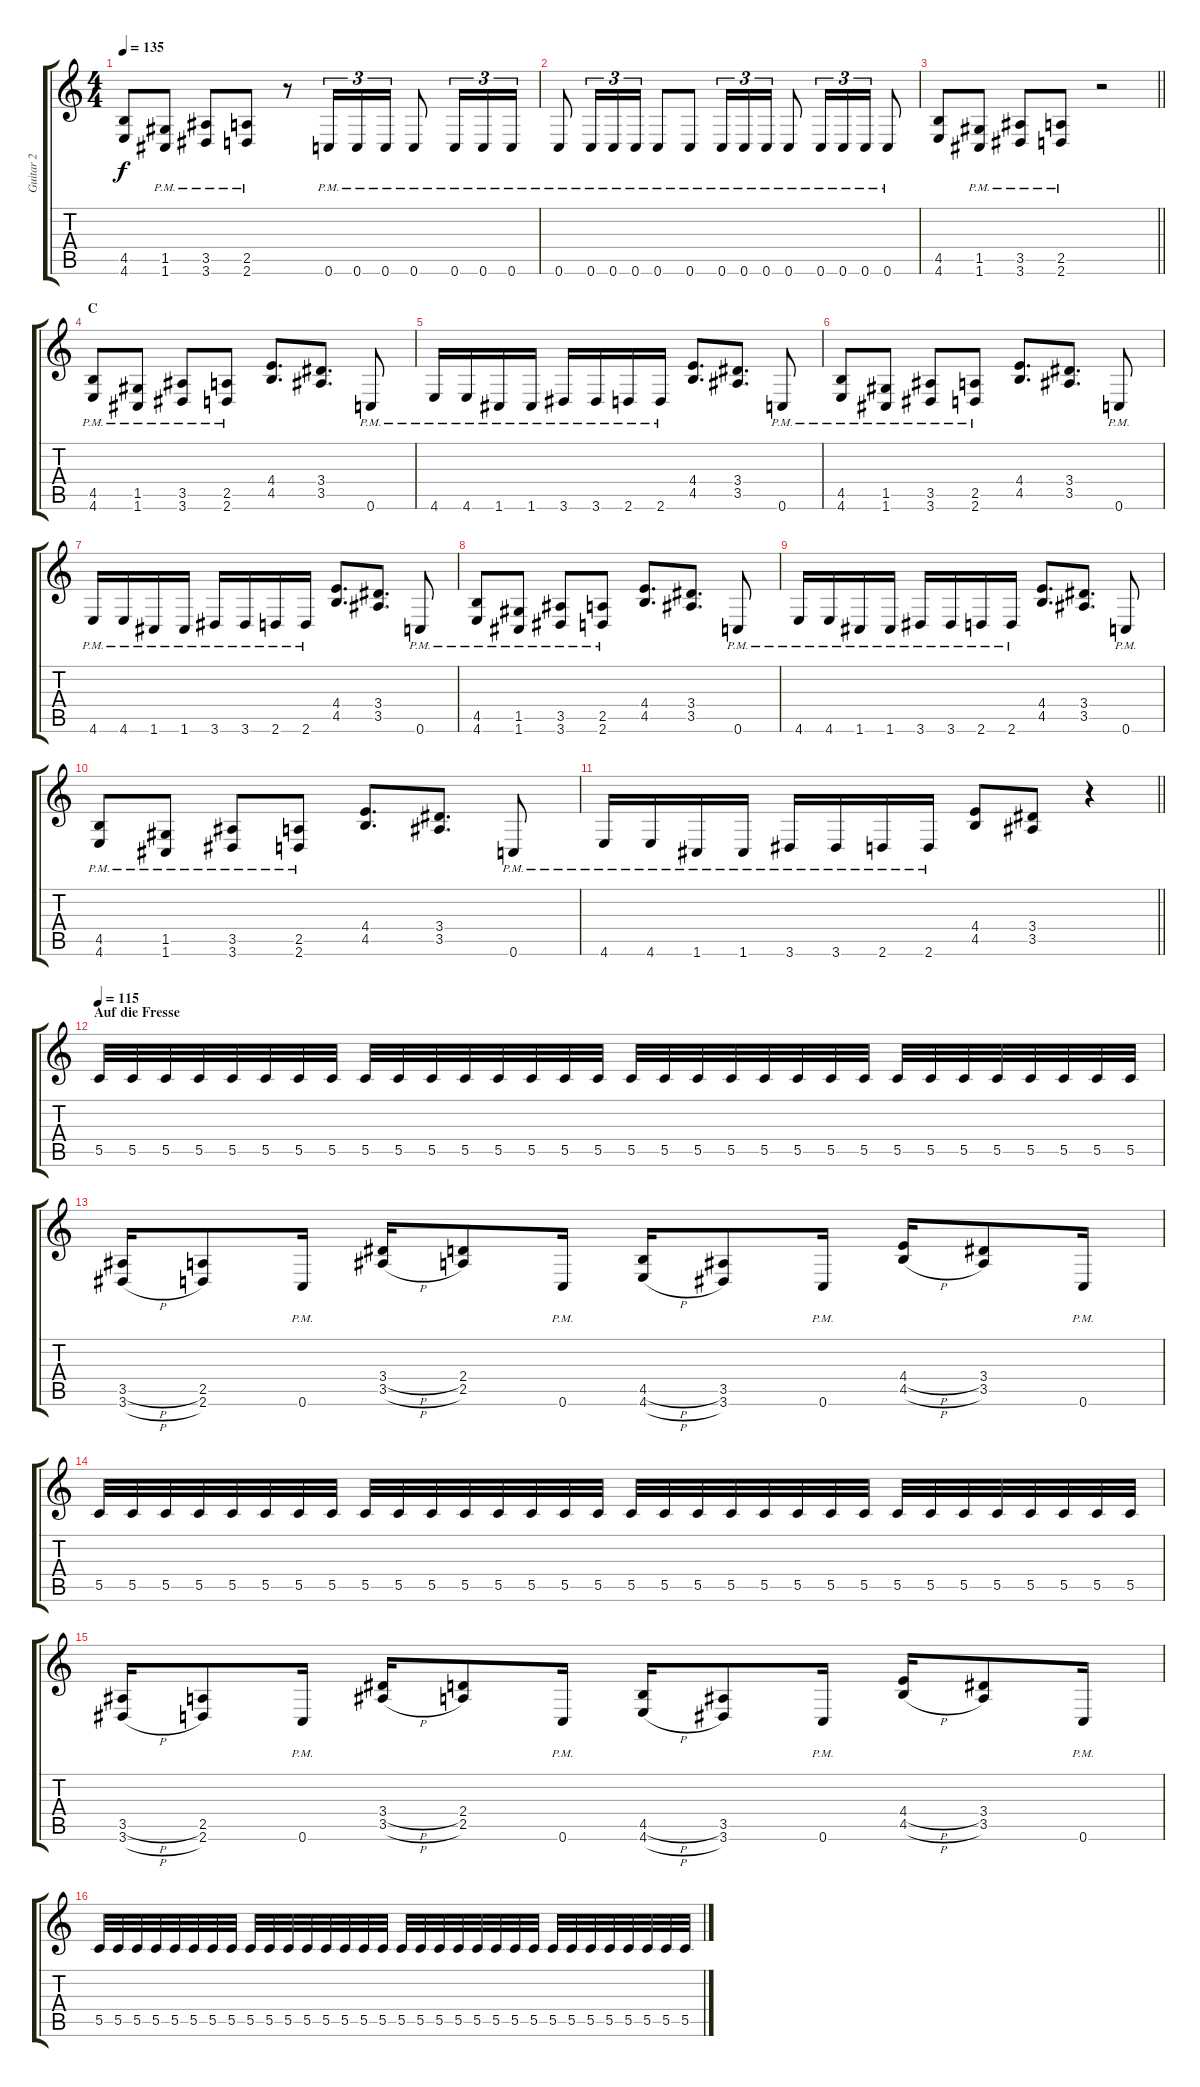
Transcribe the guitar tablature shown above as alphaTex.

\track ("Guitar 2" "Guitar 2") {instrument distortionguitar}
\staff {score tabs}
\tuning (D4 A3 F3 C3 G2 C2) {hide}
\ts (4 4)
\tempo 135
\clef g2
\ks c
(4.5 4.6).8{dy f} (1.5{pm} 1.6{pm}).8 (3.5{pm} 3.6{pm}).8 (2.5{pm} 2.6{pm}).8 r.8 0.6{pm}.16{tu (3 2)} 0.6{pm}.16{tu (3 2)} 0.6{pm}.16{tu (3 2)} 0.6{pm}.8 0.6{pm}.16{tu (3 2)} 0.6{pm}.16{tu (3 2)} 0.6{pm}.16{tu (3 2)} |
0.6{pm}.8 0.6{pm}.16{tu (3 2)} 0.6{pm}.16{tu (3 2)} 0.6{pm}.16{tu (3 2)} 0.6{pm}.8 0.6{pm}.8 0.6{pm}.16{tu (3 2)} 0.6{pm}.16{tu (3 2)} 0.6{pm}.16{tu (3 2)} 0.6{pm}.8 0.6{pm}.16{tu (3 2)} 0.6{pm}.16{tu (3 2)} 0.6{pm}.16{tu (3 2)} 0.6{pm}.8 |
\barLineRight lightlight
(4.5 4.6).8 (1.5{pm} 1.6{pm}).8 (3.5{pm} 3.6{pm}).8 (2.5{pm} 2.6{pm}).8 r.2 |
\section ("" "C")
(4.5{pm} 4.6{pm}).8 (1.5{pm} 1.6{pm}).8 (3.5{pm} 3.6{pm}).8 (2.5{pm} 2.6{pm}).8 (4.4 4.5).8{d} (3.4 3.5).8{d} 0.6{pm}.8 |
4.6{pm}.16 4.6{pm}.16 1.6{pm}.16 1.6{pm}.16 3.6{pm}.16 3.6{pm}.16 2.6{pm}.16 2.6{pm}.16 (4.4 4.5).8{d} (3.4 3.5).8{d} 0.6{pm}.8 |
(4.5{pm} 4.6{pm}).8 (1.5{pm} 1.6{pm}).8 (3.5{pm} 3.6{pm}).8 (2.5{pm} 2.6{pm}).8 (4.4 4.5).8{d} (3.4 3.5).8{d} 0.6{pm}.8 |
4.6{pm}.16 4.6{pm}.16 1.6{pm}.16 1.6{pm}.16 3.6{pm}.16 3.6{pm}.16 2.6{pm}.16 2.6{pm}.16 (4.4 4.5).8{d} (3.4 3.5).8{d} 0.6{pm}.8 |
(4.5{pm} 4.6{pm}).8 (1.5{pm} 1.6{pm}).8 (3.5{pm} 3.6{pm}).8 (2.5{pm} 2.6{pm}).8 (4.4 4.5).8{d} (3.4 3.5).8{d} 0.6{pm}.8 |
4.6{pm}.16 4.6{pm}.16 1.6{pm}.16 1.6{pm}.16 3.6{pm}.16 3.6{pm}.16 2.6{pm}.16 2.6{pm}.16 (4.4 4.5).8{d} (3.4 3.5).8{d} 0.6{pm}.8 |
(4.5{pm} 4.6{pm}).8 (1.5{pm} 1.6{pm}).8 (3.5{pm} 3.6{pm}).8 (2.5{pm} 2.6{pm}).8 (4.4 4.5).8{d} (3.4 3.5).8{d} 0.6{pm}.8 |
\barLineRight lightlight
4.6{pm}.16 4.6{pm}.16 1.6{pm}.16 1.6{pm}.16 3.6{pm}.16 3.6{pm}.16 2.6{pm}.16 2.6{pm}.16 (4.4 4.5).8 (3.4 3.5).8 r.4 |
\section ("" "Auf die Fresse")
\tempo 115
5.5.32 5.5.32 5.5.32 5.5.32 5.5.32 5.5.32 5.5.32 5.5.32 5.5.32 5.5.32 5.5.32 5.5.32 5.5.32 5.5.32 5.5.32 5.5.32 5.5.32 5.5.32 5.5.32 5.5.32 5.5.32 5.5.32 5.5.32 5.5.32 5.5.32 5.5.32 5.5.32 5.5.32 5.5.32 5.5.32 5.5.32 5.5.32 |
(3.5{h} 3.6{h}).16 (2.5 2.6).8 0.6{pm}.16 (3.4{h} 3.5{h}).16 (2.4 2.5).8 0.6{pm}.16 (4.5{h} 4.6{h}).16 (3.5 3.6).8 0.6{pm}.16 (4.4{h} 4.5{h}).16 (3.4 3.5).8 0.6{pm}.16 |
5.5.32 5.5.32 5.5.32 5.5.32 5.5.32 5.5.32 5.5.32 5.5.32 5.5.32 5.5.32 5.5.32 5.5.32 5.5.32 5.5.32 5.5.32 5.5.32 5.5.32 5.5.32 5.5.32 5.5.32 5.5.32 5.5.32 5.5.32 5.5.32 5.5.32 5.5.32 5.5.32 5.5.32 5.5.32 5.5.32 5.5.32 5.5.32 |
(3.5{h} 3.6{h}).16 (2.5 2.6).8 0.6{pm}.16 (3.4{h} 3.5{h}).16 (2.4 2.5).8 0.6{pm}.16 (4.5{h} 4.6{h}).16 (3.5 3.6).8 0.6{pm}.16 (4.4{h} 4.5{h}).16 (3.4 3.5).8 0.6{pm}.16 |
5.5.32 5.5.32 5.5.32 5.5.32 5.5.32 5.5.32 5.5.32 5.5.32 5.5.32 5.5.32 5.5.32 5.5.32 5.5.32 5.5.32 5.5.32 5.5.32 5.5.32 5.5.32 5.5.32 5.5.32 5.5.32 5.5.32 5.5.32 5.5.32 5.5.32 5.5.32 5.5.32 5.5.32 5.5.32 5.5.32 5.5.32 5.5.32
